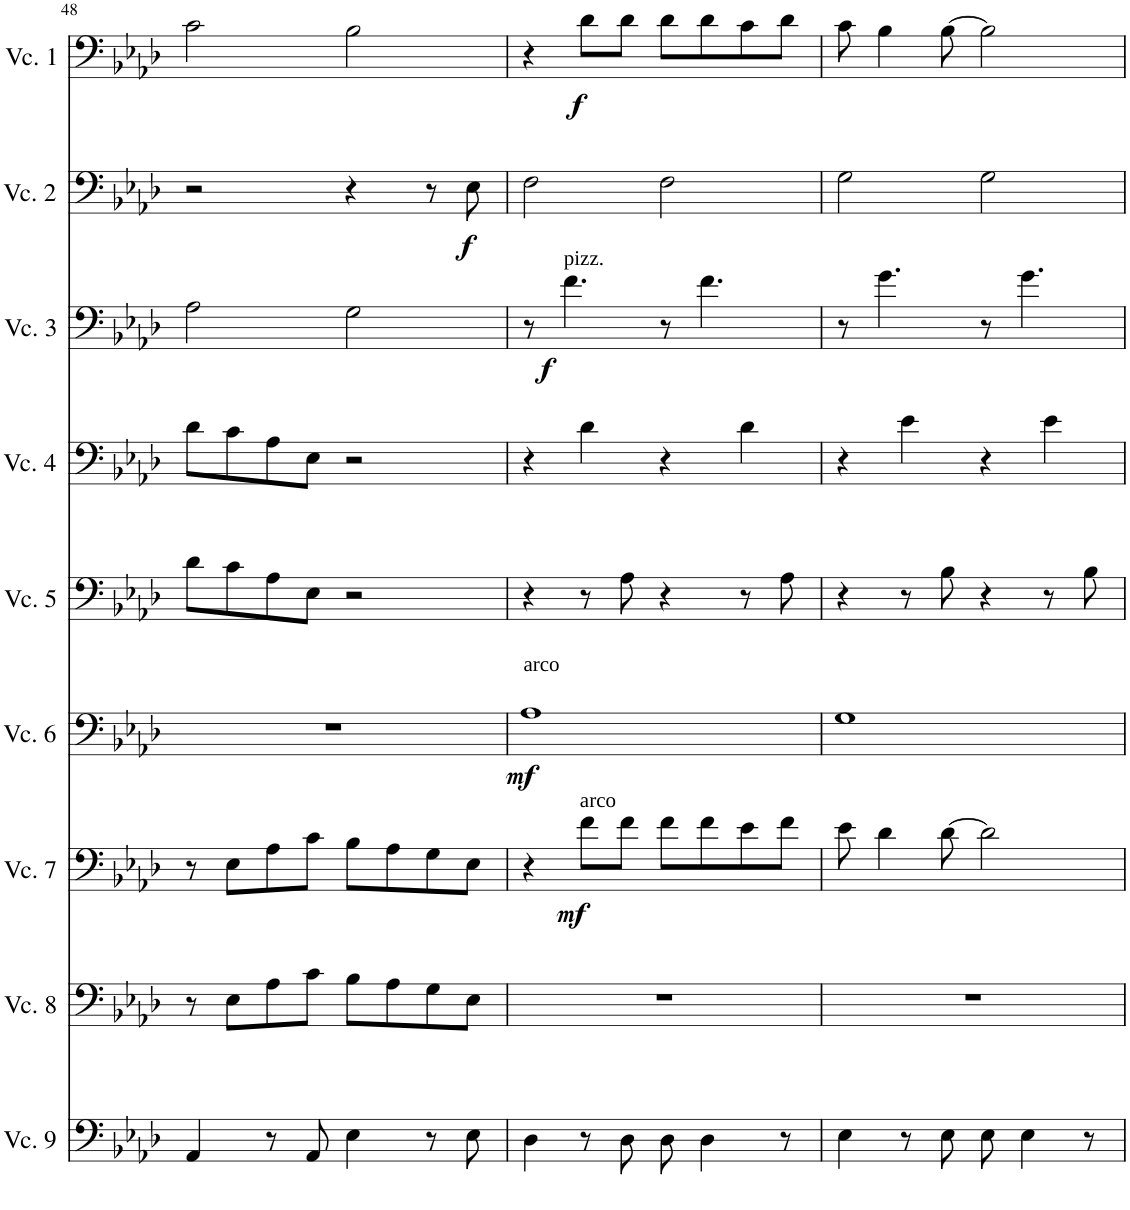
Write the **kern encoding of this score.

**kern	**kern	**kern	**dynam	**kern	**dynam	**kern	**kern	**kern	**dynam	**kern	**dynam	**kern	**dynam
*part9	*part8	*part7	*part7	*part6	*part6	*part5	*part4	*part3	*part3	*part2	*part2	*part1	*part1
*staff9	*staff8	*staff7	*staff7	*staff6	*staff6	*staff5	*staff4	*staff3	*staff3	*staff2	*staff2	*staff1	*staff1
*I"Cello 9	*I"Cello 8	*I"Cello 7	*	*I"Cello 6	*	*I"Cello 5	*I"Cello 4	*I"Cello 3	*	*I"Cello 2	*	*I"Cello 1	*
!!LO:PB:g=z
*clefF4	*clefF4	*clefF4	*	*clefF4	*	*clefF4	*clefF4	*clefF4	*	*clefF4	*	*clefF4	*
*k[b-e-a-d-]	*k[b-e-a-d-]	*k[b-e-a-d-]	*	*k[b-e-a-d-]	*	*k[b-e-a-d-]	*k[b-e-a-d-]	*k[b-e-a-d-]	*	*k[b-e-a-d-]	*	*k[b-e-a-d-]	*
*M4/4	*M4/4	*M4/4	*	*M4/4	*	*M4/4	*M4/4	*M4/4	*	*M4/4	*	*M4/4	*
=48	=48	=48	=48	=48	=48	=48	=48	=48	=48	=48	=48	=48	=48
4AA-/	8r	8r	.	1r	.	8d-\L	8d-\L	2A-\	.	2r	.	2c\	.
.	8E-\L	8E-\L	.	.	.	8c\	8c\	.	.	.	.	.	.
8r	8A-\	8A-\	.	.	.	8A-\	8A-\	.	.	.	.	.	.
8AA-/	8c\J	8c\J	.	.	.	8E-\J	8E-\J	.	.	.	.	.	.
4E-\	8B-\L	8B-\L	.	.	.	2r	2r	2G\	.	4r	.	2B-\	.
.	8A-\	8A-\	.	.	.	.	.	.	.	.	.	.	.
8r	8G\	8G\	.	.	.	.	.	.	.	8r	.	.	.
!	!	!	!	!	!	!	!	!	!	!	!LO:DY:b	!	!
8E-\	8E-\J	8E-\J	.	.	.	.	.	.	.	8E-\	f	.	.
=49	=49	=49	=49	=49	=49	=49	=49	=49	=49	=49	=49	=49	=49
!	!	!	!	!LO:TX:a:t=arco	!	!	!	!	!	!	!	!	!
!	!	!	!	!	!LO:DY:b	!	!	!	!LO:DY:b	!	!	!	!
4D-\	1r	4r	.	1A-	mf	4r	4r	8r	f	2F\	.	4r	.
!	!	!	!	!	!	!	!	!LO:TX:a:t=pizz.	!	!	!	!	!
.	.	.	.	.	.	.	.	4.f\	.	.	.	.	.
!	!	!LO:TX:a:t=arco	!	!	!	!	!	!	!	!	!	!	!
!	!	!	!LO:DY:b	!	!	!	!	!	!	!	!	!	!LO:DY:b
8r	.	8f\L	mf	.	.	8r	4d-\	.	.	.	.	8d-\L	f
8D-\	.	8f\J	.	.	.	8A-\	.	.	.	.	.	8d-\J	.
8D-\	.	8f\L	.	.	.	4r	4r	8r	.	2F\	.	8d-\L	.
4D-\	.	8f\	.	.	.	.	.	4.f\	.	.	.	8d-\	.
.	.	8e-\	.	.	.	8r	4d-\	.	.	.	.	8c\	.
8r	.	8f\J	.	.	.	8A-\	.	.	.	.	.	8d-\J	.
=50	=50	=50	=50	=50	=50	=50	=50	=50	=50	=50	=50	=50	=50
4E-\	1r	8e-\	.	1G	.	4r	4r	8r	.	2G\	.	8c\	.
.	.	4d-\	.	.	.	.	.	4.g\	.	.	.	4B-\	.
8r	.	.	.	.	.	8r	4e-\	.	.	.	.	.	.
8E-\	.	[8d-\	.	.	.	8B-\	.	.	.	.	.	[8B-\	.
8E-\	.	2d-\]	.	.	.	4r	4r	8r	.	2G\	.	2B-\]	.
4E-\	.	.	.	.	.	.	.	4.g\	.	.	.	.	.
.	.	.	.	.	.	8r	4e-\	.	.	.	.	.	.
8r	.	.	.	.	.	8B-\	.	.	.	.	.	.	.
=	=	=	=	=	=	=	=	=	=	=	=	=	=
*-	*-	*-	*-	*-	*-	*-	*-	*-	*-	*-	*-	*-	*-
